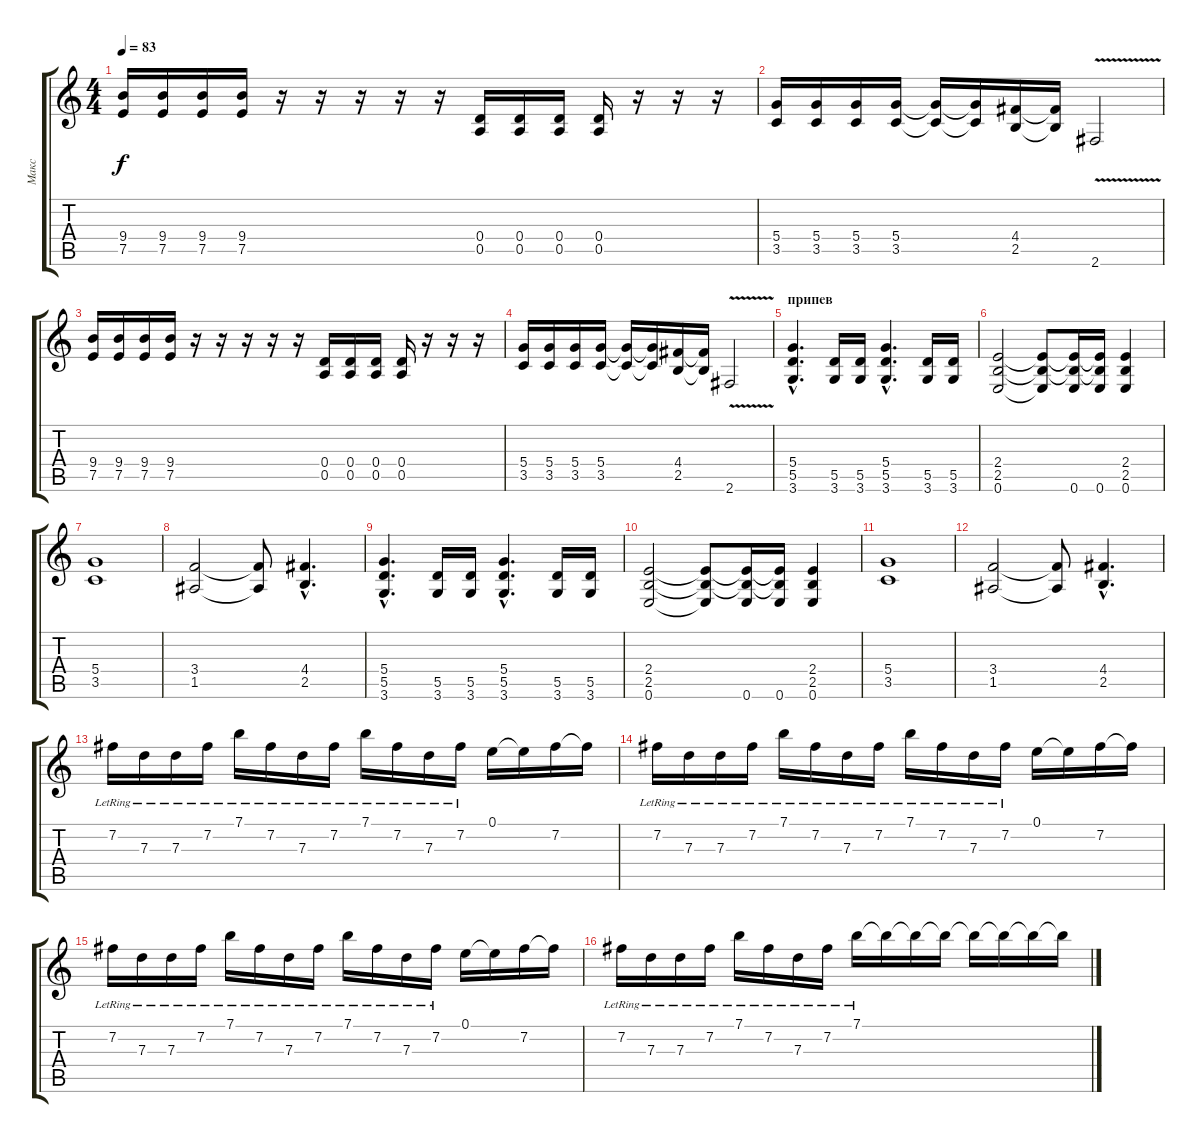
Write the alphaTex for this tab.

\track ("Макс" "Макс") {instrument distortionguitar}
\staff {score tabs}
\tuning (E4 B3 G3 D3 A2 E2) {hide}
\ts (4 4)
\tempo 83
\clef g2
\ks c
(9.4 7.5).16{dy f} (9.4 7.5).16 (9.4 7.5).16 (9.4 7.5).16 r.16 r.16 r.16 r.16 r.16 (0.4 0.5).16 (0.4 0.5).16 (0.4 0.5).16 (0.4 0.5).16 r.16 r.16 r.16 |
(5.4 3.5).16 (5.4 3.5).16 (5.4 3.5).16 (5.4 3.5).16 (5.4{t} 3.5{t}).16 (5.4{t} 3.5{t}).16 (4.4 2.5).16 (4.4{t} 2.5{t}).16 2.6{v}.2 |
(9.4 7.5).16 (9.4 7.5).16 (9.4 7.5).16 (9.4 7.5).16 r.16 r.16 r.16 r.16 r.16 (0.4 0.5).16 (0.4 0.5).16 (0.4 0.5).16 (0.4 0.5).16 r.16 r.16 r.16 |
(5.4 3.5).16 (5.4 3.5).16 (5.4 3.5).16 (5.4 3.5).16 (5.4{t} 3.5{t}).16 (5.4{t} 3.5{t}).16 (4.4 2.5).16 (4.4{t} 2.5{t}).16 2.6{v}.2 |
\section ("" "припев")
(5.4{hac} 5.5{hac} 3.6{hac}).4{d} (5.5 3.6).16 (5.5 3.6).16 (5.4{hac} 5.5{hac} 3.6{hac}).4{d} (5.5 3.6).16 (5.5 3.6).16 |
(2.4 2.5 0.6).2 (2.4{t} 2.5{t} 0.6{t}).8 (2.4{t} 2.5{t} 0.6).16 (2.4{t} 2.5{t} 0.6).16 (2.4 2.5 0.6).4 |
(5.4 3.5).1 |
(3.4 1.5).2 (3.4{t} 1.5{t}).8 (4.4{hac} 2.5{hac}).4{d} |
(5.4{hac} 5.5{hac} 3.6{hac}).4{d} (5.5 3.6).16 (5.5 3.6).16 (5.4{hac} 5.5{hac} 3.6{hac}).4{d} (5.5 3.6).16 (5.5 3.6).16 |
(2.4 2.5 0.6).2 (2.4{t} 2.5{t} 0.6{t}).8 (2.4{t} 2.5{t} 0.6).16 (2.4{t} 2.5{t} 0.6).16 (2.4 2.5 0.6).4 |
(5.4 3.5).1 |
(3.4 1.5).2 (3.4{t} 1.5{t}).8 (4.4{hac} 2.5{hac}).4{d} |
7.2{lr}.16{volume 15 balance 8 instrument acousticguitarsteel} 7.3{lr}.16 7.3{lr}.16 7.2{lr}.16 7.1{lr}.16 7.2{lr}.16 7.3{lr}.16 7.2{lr}.16 7.1{lr}.16 7.2{lr}.16 7.3{lr}.16 7.2{lr}.16 0.1.16 0.1{t}.16 7.2.16 7.2{t}.16 |
7.2{lr}.16 7.3{lr}.16 7.3{lr}.16 7.2{lr}.16 7.1{lr}.16 7.2{lr}.16 7.3{lr}.16 7.2{lr}.16 7.1{lr}.16 7.2{lr}.16 7.3{lr}.16 7.2{lr}.16 0.1.16 0.1{t}.16 7.2.16 7.2{t}.16 |
7.2{lr}.16{volume 15 balance 8 instrument acousticguitarsteel} 7.3{lr}.16 7.3{lr}.16 7.2{lr}.16 7.1{lr}.16 7.2{lr}.16 7.3{lr}.16 7.2{lr}.16 7.1{lr}.16 7.2{lr}.16 7.3{lr}.16 7.2{lr}.16 0.1.16 0.1{t}.16 7.2.16 7.2{t}.16 |
7.2{lr}.16 7.3{lr}.16 7.3{lr}.16 7.2{lr}.16 7.1{lr}.16 7.2{lr}.16 7.3{lr}.16 7.2{lr}.16 7.1{lr}.16 7.1{t}.16 7.1{t}.16 7.1{t}.16 7.1{t}.16 7.1{t}.16 7.1{t}.16 7.1{t}.16
